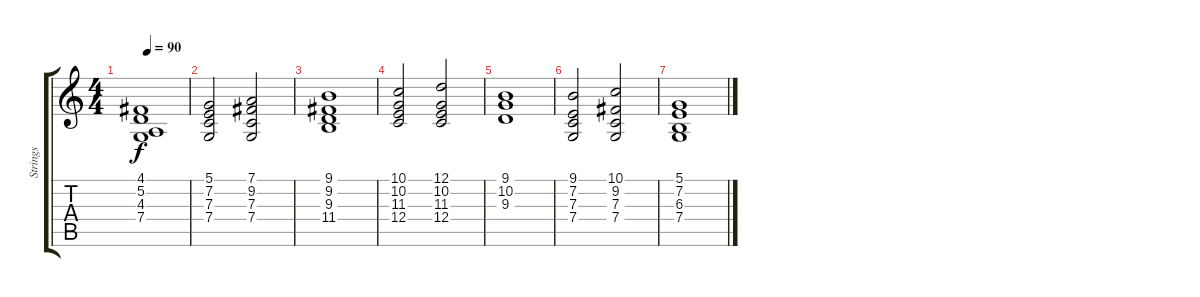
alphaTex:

\track ("Strings" "Strings") {instrument synthstrings1}
\staff {score tabs}
\tuning (D4 A3 F3 C3 G2 C2) {hide}
\ts (4 4)
\tempo 90
\clef g2
\ks c
(4.1 5.2 4.3 7.4).1{dy f} |
(5.1 7.2 7.3 7.4).2 (7.1 9.2 7.3 7.4).2 |
(9.1 9.2 9.3 11.4).1 |
(10.1 10.2 11.3 12.4).2 (12.1 10.2 11.3 12.4).2 |
(9.1 10.2 9.3).1 |
(9.1 7.2 7.3 7.4).2 (10.1 9.2 7.3 7.4).2 |
(5.1 7.2 6.3 7.4).1
